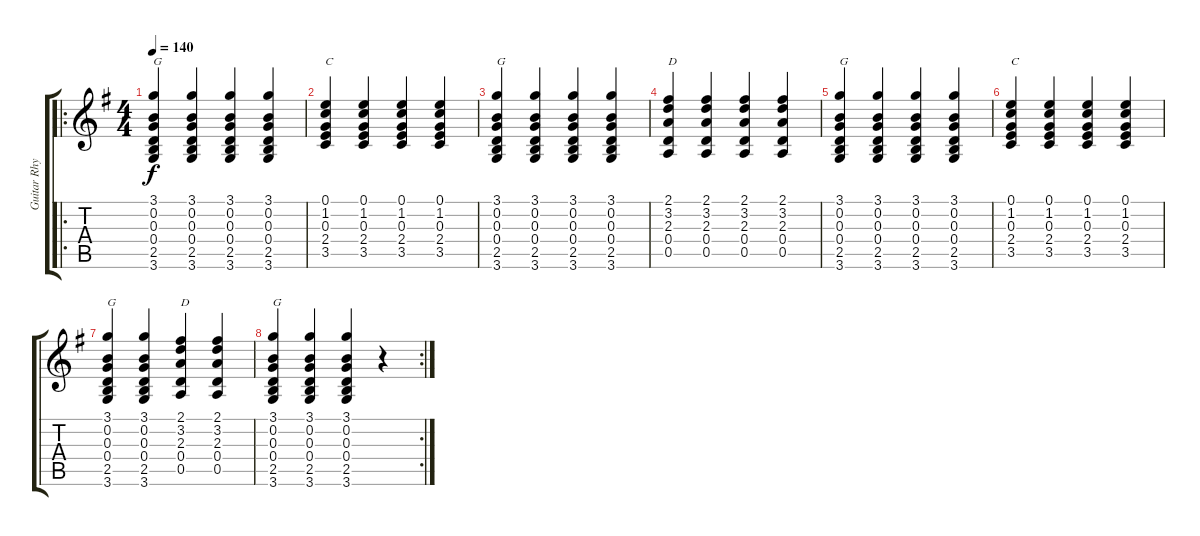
\track ("Guitar Rhythm 1" "Guitar Rhy") {instrument acousticguitarsteel}
\staff {score tabs}
\tuning (E4 B3 G3 D3 A2 E2) {hide}
\ro
\ts (4 4)
\tempo 140
\clef g2
\ks g
(3.1 0.2 0.3 0.4 2.5 3.6).4{txt "G" dy f instrument acousticguitarsteel} (3.1 0.2 0.3 0.4 2.5 3.6).4 (3.1 0.2 0.3 0.4 2.5 3.6).4 (3.1 0.2 0.3 0.4 2.5 3.6).4 |
(0.1 1.2 0.3 2.4 3.5).4{txt "C"} (0.1 1.2 0.3 2.4 3.5).4 (0.1 1.2 0.3 2.4 3.5).4 (0.1 1.2 0.3 2.4 3.5).4 |
(3.1 0.2 0.3 0.4 2.5 3.6).4{txt "G"} (3.1 0.2 0.3 0.4 2.5 3.6).4 (3.1 0.2 0.3 0.4 2.5 3.6).4 (3.1 0.2 0.3 0.4 2.5 3.6).4 |
(2.1 3.2 2.3 0.4 0.5).4{txt "D"} (2.1 3.2 2.3 0.4 0.5).4 (2.1 3.2 2.3 0.4 0.5).4 (2.1 3.2 2.3 0.4 0.5).4 |
(3.1 0.2 0.3 0.4 2.5 3.6).4{txt "G"} (3.1 0.2 0.3 0.4 2.5 3.6).4 (3.1 0.2 0.3 0.4 2.5 3.6).4 (3.1 0.2 0.3 0.4 2.5 3.6).4 |
(0.1 1.2 0.3 2.4 3.5).4{txt "C"} (0.1 1.2 0.3 2.4 3.5).4 (0.1 1.2 0.3 2.4 3.5).4 (0.1 1.2 0.3 2.4 3.5).4 |
(3.1 0.2 0.3 0.4 2.5 3.6).4{txt "G"} (3.1 0.2 0.3 0.4 2.5 3.6).4 (2.1 3.2 2.3 0.4 0.5).4{txt "D"} (2.1 3.2 2.3 0.4 0.5).4 |
\rc 2
(3.1 0.2 0.3 0.4 2.5 3.6).4{txt "G"} (3.1 0.2 0.3 0.4 2.5 3.6).4 (3.1 0.2 0.3 0.4 2.5 3.6).4 r.4
